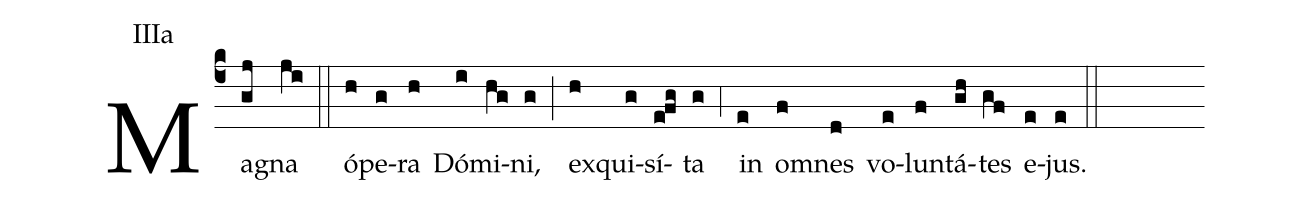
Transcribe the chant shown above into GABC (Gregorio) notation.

annotation: IIIa;
%%
(c4) Ma(gj)gna(ji) (::) ó(h)pe(g)ra(h) Dó(i)mi(hg)ni,(g) (;) ex(h)qui(g)sí(e!fg)ta(g) (;4) in(e) o(f)mnes(d) vo(e)lun(f)tá(gh)tes(gf) e(e)jus.(e) (::)
